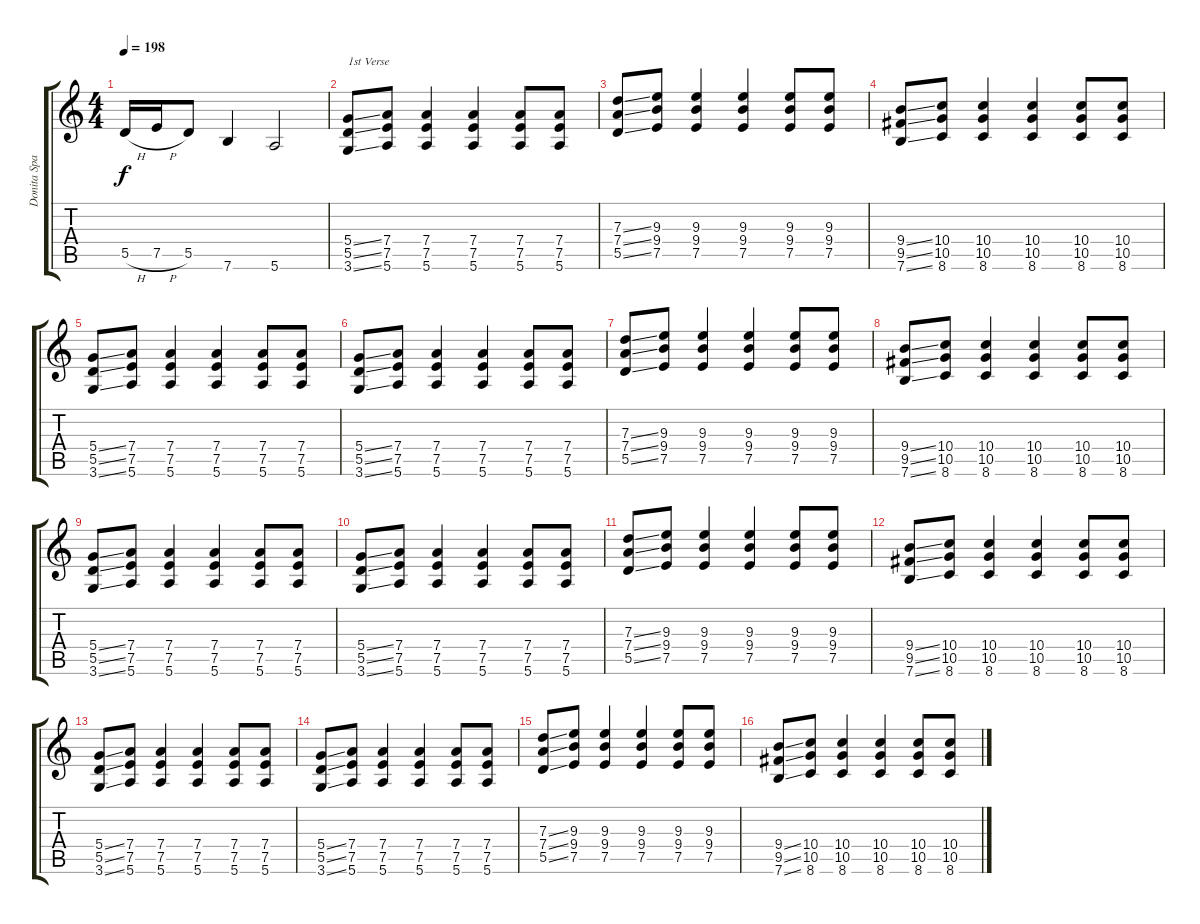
\track ("Donita Sparks" "Donita Spa") {instrument distortionguitar}
\staff {score tabs}
\tuning (E4 B3 G3 D3 A2 E2) {hide}
\ts (4 4)
\tempo 198
\clef g2
\ks c
5.5{h}.16{dy f} 7.5{h}.16 5.5.8 7.6.4 5.6.2 |
(5.4{ss} 5.5{ss} 3.6{ss}).8{txt "1st Verse" volume 12} (7.4 7.5 5.6).8 (7.4 7.5 5.6).4 (7.4 7.5 5.6).4 (7.4 7.5 5.6).8 (7.4 7.5 5.6).8 |
(7.3{ss} 7.4{ss} 5.5{ss}).8 (9.3 9.4 7.5).8 (9.3 9.4 7.5).4 (9.3 9.4 7.5).4 (9.3 9.4 7.5).8 (9.3 9.4 7.5).8 |
(9.4{ss} 9.5{ss} 7.6{ss}).8 (10.4 10.5 8.6).8 (10.4 10.5 8.6).4 (10.4 10.5 8.6).4 (10.4 10.5 8.6).8 (10.4 10.5 8.6).8 |
(5.4{ss} 5.5{ss} 3.6{ss}).8 (7.4 7.5 5.6).8 (7.4 7.5 5.6).4 (7.4 7.5 5.6).4 (7.4 7.5 5.6).8 (7.4 7.5 5.6).8 |
(5.4{ss} 5.5{ss} 3.6{ss}).8 (7.4 7.5 5.6).8 (7.4 7.5 5.6).4 (7.4 7.5 5.6).4 (7.4 7.5 5.6).8 (7.4 7.5 5.6).8 |
(7.3{ss} 7.4{ss} 5.5{ss}).8 (9.3 9.4 7.5).8 (9.3 9.4 7.5).4 (9.3 9.4 7.5).4 (9.3 9.4 7.5).8 (9.3 9.4 7.5).8 |
(9.4{ss} 9.5{ss} 7.6{ss}).8 (10.4 10.5 8.6).8 (10.4 10.5 8.6).4 (10.4 10.5 8.6).4 (10.4 10.5 8.6).8 (10.4 10.5 8.6).8 |
(5.4{ss} 5.5{ss} 3.6{ss}).8 (7.4 7.5 5.6).8 (7.4 7.5 5.6).4 (7.4 7.5 5.6).4 (7.4 7.5 5.6).8 (7.4 7.5 5.6).8 |
(5.4{ss} 5.5{ss} 3.6{ss}).8 (7.4 7.5 5.6).8 (7.4 7.5 5.6).4 (7.4 7.5 5.6).4 (7.4 7.5 5.6).8 (7.4 7.5 5.6).8 |
(7.3{ss} 7.4{ss} 5.5{ss}).8 (9.3 9.4 7.5).8 (9.3 9.4 7.5).4 (9.3 9.4 7.5).4 (9.3 9.4 7.5).8 (9.3 9.4 7.5).8 |
(9.4{ss} 9.5{ss} 7.6{ss}).8 (10.4 10.5 8.6).8 (10.4 10.5 8.6).4 (10.4 10.5 8.6).4 (10.4 10.5 8.6).8 (10.4 10.5 8.6).8 |
(5.4{ss} 5.5{ss} 3.6{ss}).8 (7.4 7.5 5.6).8 (7.4 7.5 5.6).4 (7.4 7.5 5.6).4 (7.4 7.5 5.6).8 (7.4 7.5 5.6).8 |
(5.4{ss} 5.5{ss} 3.6{ss}).8 (7.4 7.5 5.6).8 (7.4 7.5 5.6).4 (7.4 7.5 5.6).4 (7.4 7.5 5.6).8 (7.4 7.5 5.6).8 |
(7.3{ss} 7.4{ss} 5.5{ss}).8 (9.3 9.4 7.5).8 (9.3 9.4 7.5).4 (9.3 9.4 7.5).4 (9.3 9.4 7.5).8 (9.3 9.4 7.5).8 |
(9.4{ss} 9.5{ss} 7.6{ss}).8 (10.4 10.5 8.6).8 (10.4 10.5 8.6).4 (10.4 10.5 8.6).4 (10.4 10.5 8.6).8 (10.4 10.5 8.6).8
